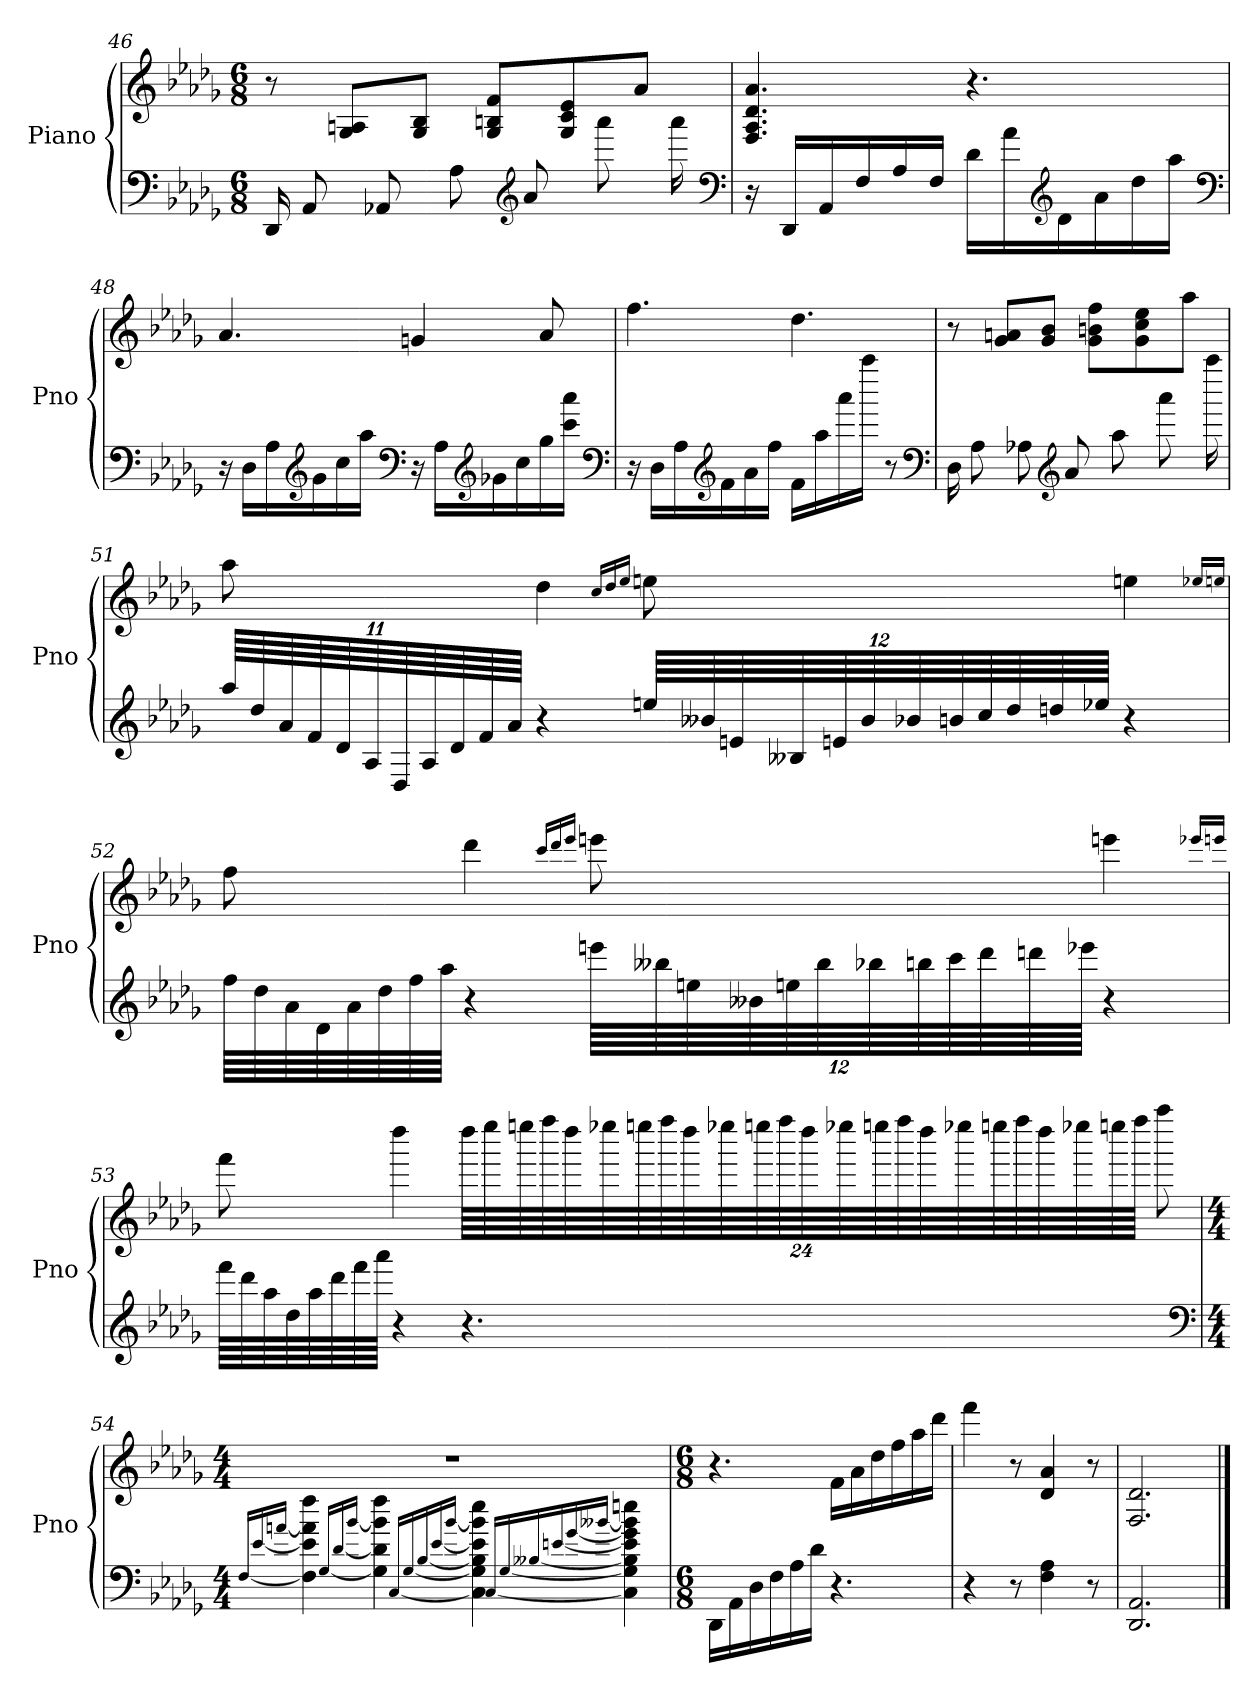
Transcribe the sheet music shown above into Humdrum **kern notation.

**kern	**kern
*part1	*part1
*staff2	*staff1
*I"Piano	*
*I'Pno	*
*clefF4	*clefG2
*k[b-e-a-d-g-]	*k[b-e-a-d-g-]
*D-:	*D-:
*M6/8	*M6/8
=46	=46
16DD-	8r
8AA-	.
.	8G- 8AnL
8AA-X	.
.	8G- 8B-J
8A-	.
.	8G- 8Bn 8fL
*clefG2	*
8a-	.
.	8G- 8c 8e-
8aaa-	.
.	8a-J
16aaa-	.
*clefF4	*
=47	=47
16r	4.F 4.A- 4.d- 4.a-
16DD-LL	.
16AA-	.
16F	.
16A-	.
16FJJ	.
16d-LL	4.r
16a-	.
*clefG2	*
16d-	.
16a-	.
16dd-	.
16aa-JJ	.
*clefF4	*
=48	=48
16r	4.a-
16D-LL	.
16A-	.
*clefG2	*
16g-	.
16cc	.
16aa-JJ	.
*clefF4	*
16r	4gn
16A-LL	.
*clefG2	*
16g-X	.
16cc	.
16gg-	8a-
16ccc 16aaa-JJ	.
*clefF4	*
=49	=49
16r	4.ff
16D-LL	.
16A-	.
*clefG2	*
16f	.
16a-	.
16ffJJ	.
16fLL	4.dd-
16aa-	.
16aaa-	.
16aaaa-JJ	.
8r	.
*clefF4	*
=50	=50
16D-	8r
8A-	.
.	8g- 8anL
8A-X	.
.	8g- 8b-J
*clefG2	*
8a-	.
.	8g- 8bn 8ffL
8aa-	.
.	8g- 8cc 8ee-
8aaa-	.
.	8aa-J
16aaaa-	.
=51	=51
88aa-LLLL	8aa-
88dd-	.
88a-	.
88f	.
88d-	.
88A-	.
88D-	.
88A-	.
88d-	.
88f	.
88a-JJJJ	.
4r	4dd-
.	16qqccLL
.	16qqdd-
.	16qqee-JJ
96eenLLLL	8een
96b--X	.
96en	.
96B--X	.
96en	.
96b--	.
96b-X	.
96bn	.
96cc	.
96dd-	.
96ddn	.
96ee-XJJJJ	.
4r	4een
.	16qqee-XLL
.	16qqeenJJ
=52	=52
64ffLLLL	8ff
64dd-	.
64a-	.
64d-	.
64a-	.
64dd-	.
64ff	.
64aa-JJJJ	.
4r	4ddd-
.	16qqcccLL
.	16qqddd-
.	16qqeee-JJ
96eeenLLLL	8eeen
96bb--X	.
96een	.
96b--X	.
96een	.
96bb--	.
96bb-X	.
96bbn	.
96ccc	.
96ddd-	.
96dddn	.
96eee-XJJJJ	.
4r	4eeen
.	16qqeee-XLL
.	16qqeeenJJ
=53	=53
64fffLLLL	8fff
64ddd-	.
64aa-	.
64dd-	.
64aa-	.
64ddd-	.
64fff	.
64aaa-JJJJ	.
4r	4dddd-
4.r	96dddd-LLLL
.	96eeee-
.	96eeeen
.	96ffff
.	96dddd-
.	96eeee-X
.	96eeeen
.	96ffff
.	96dddd-
.	96eeee-X
.	96eeeen
.	96ffff
.	96dddd-
.	96eeee-X
.	96eeeen
.	96ffff
.	96dddd-
.	96eeee-X
.	96eeeen
.	96ffff
.	96dddd-
.	96eeee-X
.	96eeeen
.	96ffffJJJJ
.	8aaaa-
*clefF4	*
=54	=54
*M4/4	*M4/4
[16qqF/LL	.
[16qqe-/	.
[16qqan/JJ	.
4F] 4e-] 4a] 4ff	1r
[16qqG-/LL	.
[16qqd-/	.
[16qqb-/JJ	.
4G-] 4d-] 4b-] 4ff	.
[16qqC/LL	.
[16qqG-/	.
[16qqB-/	.
[16qqe-/	.
[16qqb-/JJ	.
4C] 4G-] 4B-] 4e-] 4b-] 4ee-	.
[16qqC/LL	.
[16qqG-/	.
[16qqB--X/	.
[16qqen/	.
[16qqg-/	.
[16qqb--X/JJ	.
4C] 4G-] 4B--] 4e] 4g-] 4b--] 4een	.
=55	=55
*M6/8	*M6/8
16DD-LL	4.r
16AA-	.
16D-	.
16F	.
16A-	.
16d-JJ	.
4.r	16fLL
.	16a-
.	16dd-
.	16ff
.	16aa-
.	16ddd-JJ
=56	=56
4r	4fff
8r	8r
4F 4A-	4d- 4a-
8r	8r
=57	=57
2.DD- 2.AA-	2.F 2.d-
==	==
*-	*-
